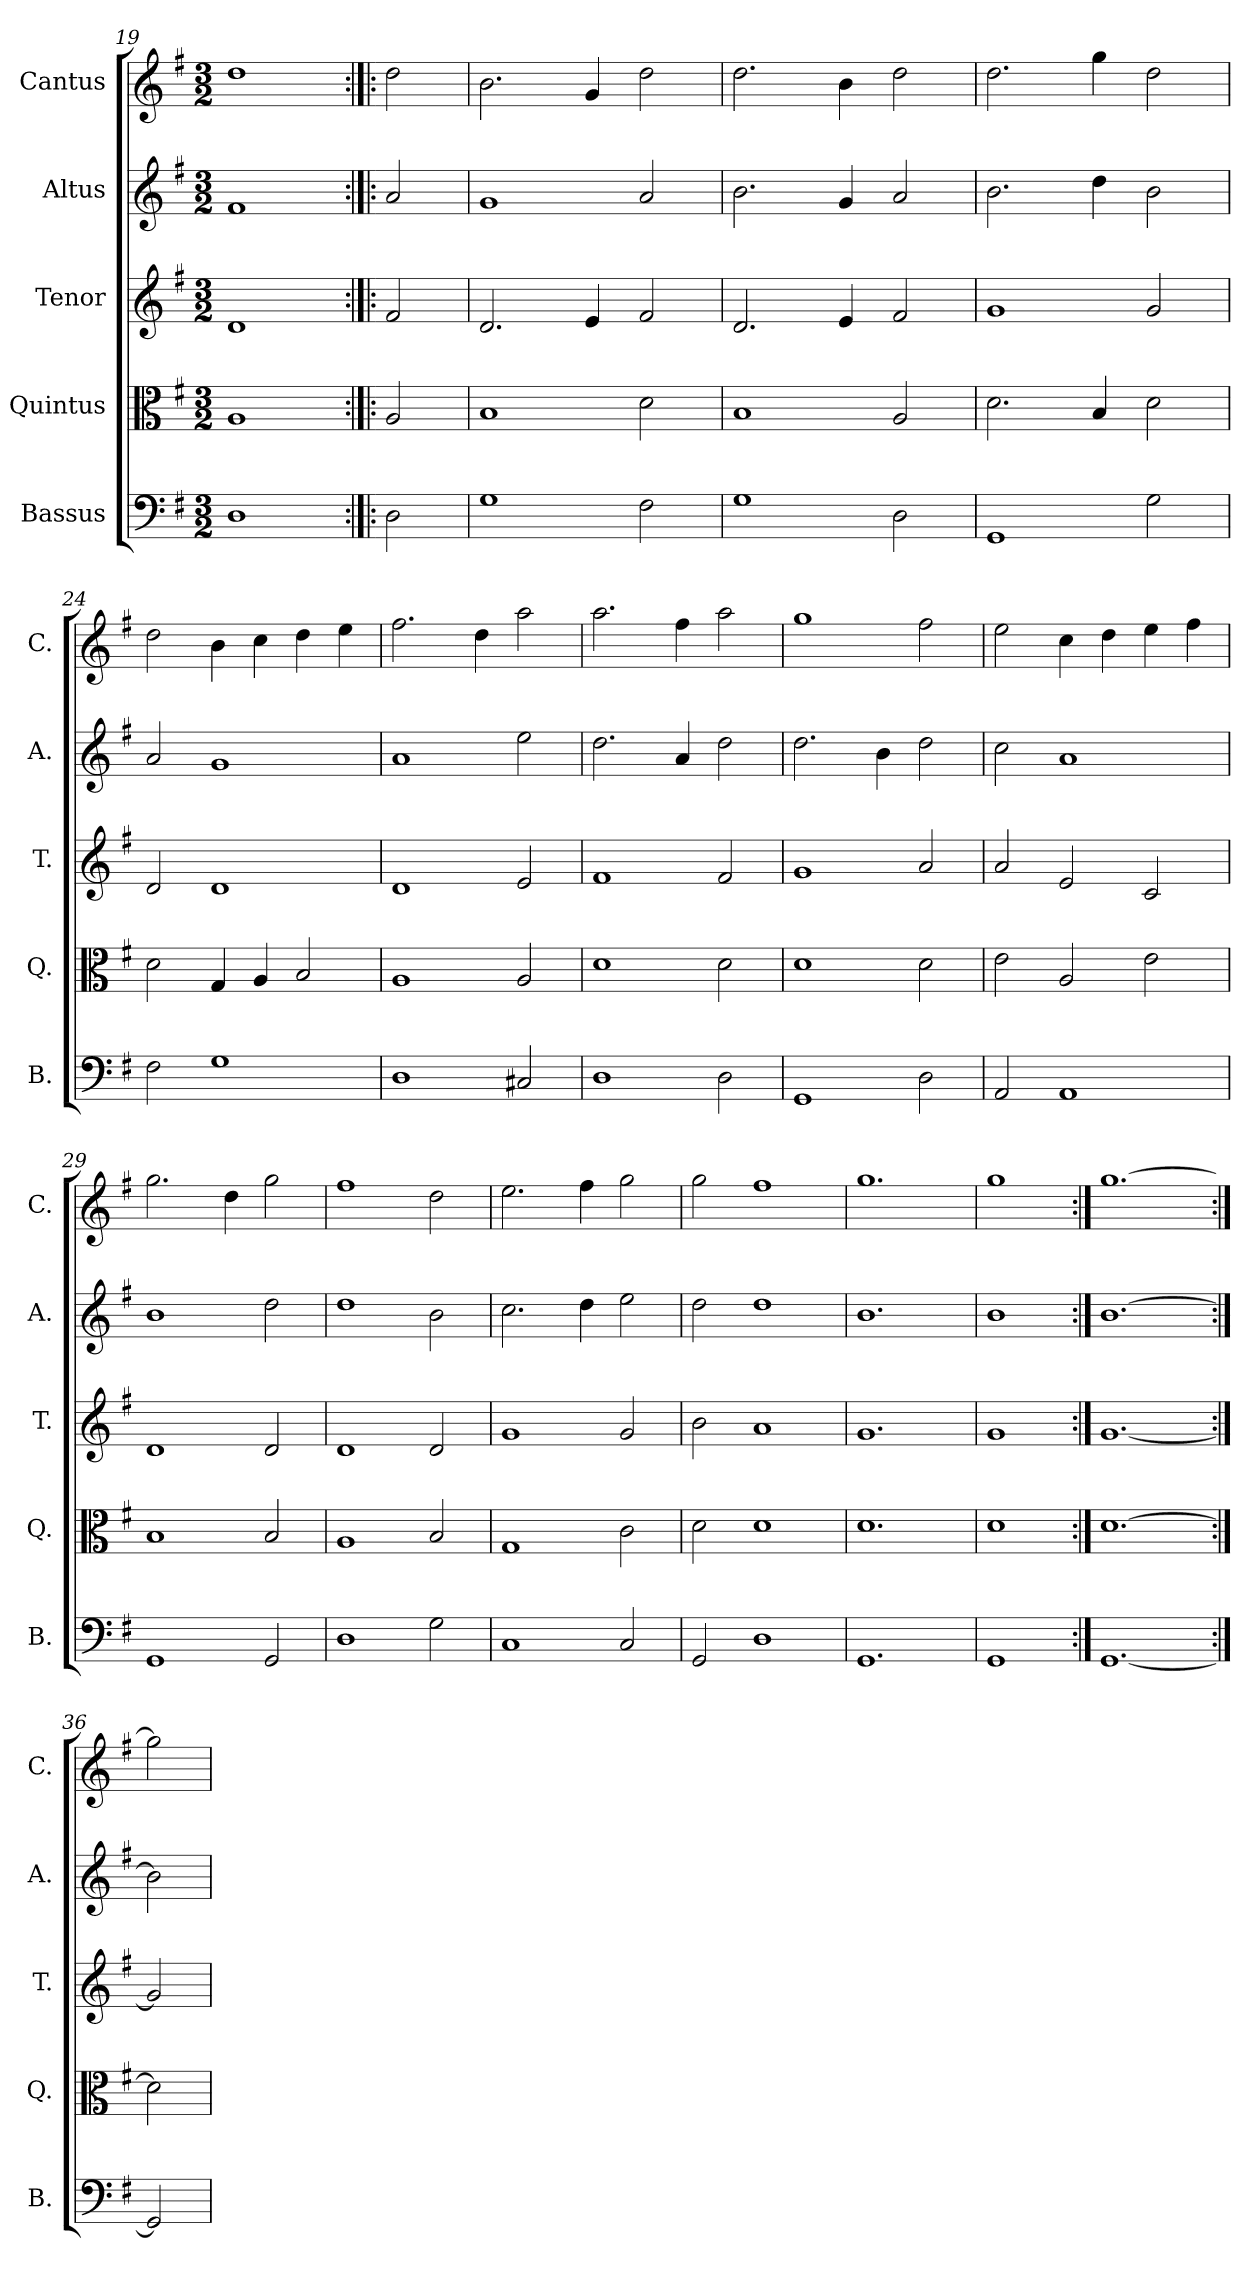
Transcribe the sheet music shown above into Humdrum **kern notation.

**kern	**kern	**kern	**kern	**kern
*part5	*part4	*part3	*part2	*part1
*staff5	*staff4	*staff3	*staff2	*staff1
*I"Bassus	*I"Quintus	*I"Tenor	*I"Altus	*I"Cantus
*I'B.	*I'Q.	*I'T.	*I'A.	*I'C.
*clefF4	*clefC3	*clefG2	*clefG2	*clefG2
*k[f#]	*k[f#]	*k[f#]	*k[f#]	*k[f#]
*G:	*G:	*G:	*G:	*G:
*M3/2	*M3/2	*M3/2	*M3/2	*M3/2
=19	=19	=19	=19	=19
1D\	1A/	1d/	1f#/	1dd\
=20:|!|:	=20:|!|:	=20:|!|:	=20:|!|:	=20:|!|:
2D\	2A/	2f#/	2a/	2dd\
=21	=21	=21	=21	=21
1G\	1B/	2.d/	1g/	2.b\
.	.	4e/	.	4g/
2F#\	2d\	2f#/	2a/	2dd\
=22	=22	=22	=22	=22
1G\	1B/	2.d/	2.b\	2.dd\
.	.	4e/	4g/	4b\
2D\	2A/	2f#/	2a/	2dd\
=23	=23	=23	=23	=23
1GG/	2.d\	1g/	2.b\	2.dd\
.	4B/	.	4dd\	4gg\
2G\	2d\	2g/	2b\	2dd\
!!LO:LB:g=z
=24	=24	=24	=24	=24
2F#\	2d\	2d/	2a/	2dd\
1G\	4G/	1d/	1g/	4b\
.	4A/	.	.	4cc\
.	2B/	.	.	4dd\
.	.	.	.	4ee\
=25	=25	=25	=25	=25
1D\	1A/	1d/	1a/	2.ff#\
.	.	.	.	4dd\
2C#X/	2A/	2e/	2ee\	2aa\
=26	=26	=26	=26	=26
1D\	1d\	1f#/	2.dd\	2.aa\
.	.	.	4a/	4ff#\
2D\	2d\	2f#/	2dd\	2aa\
=27	=27	=27	=27	=27
1GG/	1d\	1g/	2.dd\	1gg\
.	.	.	4b\	.
2D\	2d\	2a/	2dd\	2ff#\
=28	=28	=28	=28	=28
2AA/	2e\	2a/	2cc\	2ee\
1AA/	2A/	2e/	1a/	4cc\
.	.	.	.	4dd\
.	2e\	2c/	.	4ee\
.	.	.	.	4ff#\
!!LO:LB:g=z
=29	=29	=29	=29	=29
1GG/	1B/	1d/	1b\	2.gg\
.	.	.	.	4dd\
2GG/	2B/	2d/	2dd\	2gg\
=30	=30	=30	=30	=30
1D\	1A/	1d/	1dd\	1ff#\
2G\	2B/	2d/	2b\	2dd\
=31	=31	=31	=31	=31
1C/	1G/	1g/	2.cc\	2.ee\
.	.	.	4dd\	4ff#\
2C/	2c\	2g/	2ee\	2gg\
=32	=32	=32	=32	=32
2GG/	2d\	2b\	2dd\	2gg\
1D\	1d\	1a/	1dd\	1ff#\
=33	=33	=33	=33	=33
1.GG/	1.d\	1.g/	1.b\	1.gg\
=34	=34	=34	=34	=34
1GG/	1d\	1g/	1b\	1gg\
=35:|!	=35:|!	=35:|!	=35:|!	=35:|!
[1.GG/	[1.d\	[1.g/	[1.b\	[1.gg\
=36:|!	=36:|!	=36:|!	=36:|!	=36:|!
2GG/]	2d\]	2g/]	2b\]	2gg\]
=	=	=	=	=
*-	*-	*-	*-	*-
